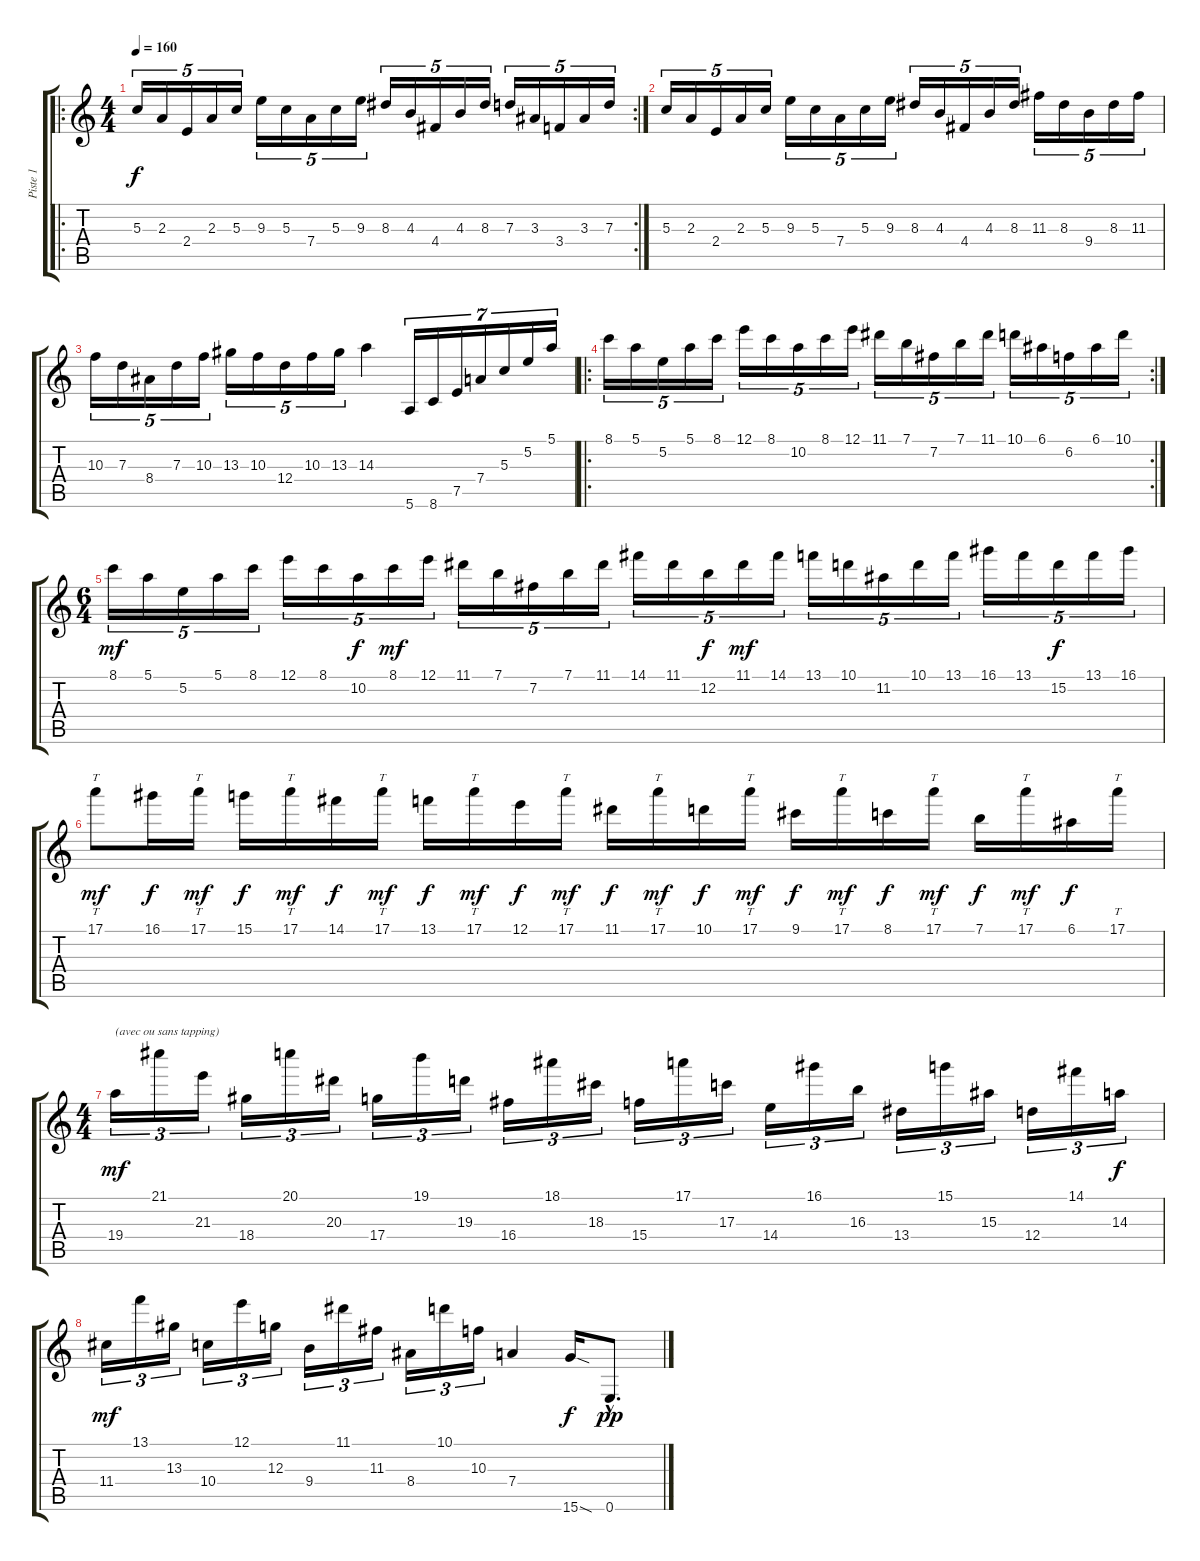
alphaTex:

\track ("Piste 1" "Piste 1") {instrument distortionguitar}
\staff {score tabs}
\tuning (E4 B3 G3 D3 A2 E2) {hide}
\ro
\rc 2
\ts (4 4)
\tempo 160
\clef g2
\ks c
5.3.16{tu (5 4) dy f} 2.3.16{tu (5 4)} 2.4.16{tu (5 4)} 2.3.16{tu (5 4)} 5.3.16{tu (5 4)} 9.3.16{tu (5 4)} 5.3.16{tu (5 4)} 7.4.16{tu (5 4)} 5.3.16{tu (5 4)} 9.3.16{tu (5 4)} 8.3.16{tu (5 4)} 4.3.16{tu (5 4)} 4.4.16{tu (5 4)} 4.3.16{tu (5 4)} 8.3.16{tu (5 4)} 7.3.16{tu (5 4)} 3.3.16{tu (5 4)} 3.4.16{tu (5 4)} 3.3.16{tu (5 4)} 7.3.16{tu (5 4)} |
5.3.16{tu (5 4)} 2.3.16{tu (5 4)} 2.4.16{tu (5 4)} 2.3.16{tu (5 4)} 5.3.16{tu (5 4)} 9.3.16{tu (5 4)} 5.3.16{tu (5 4)} 7.4.16{tu (5 4)} 5.3.16{tu (5 4)} 9.3.16{tu (5 4)} 8.3.16{tu (5 4)} 4.3.16{tu (5 4)} 4.4.16{tu (5 4)} 4.3.16{tu (5 4)} 8.3.16{tu (5 4)} 11.3.16{tu (5 4)} 8.3.16{tu (5 4)} 9.4.16{tu (5 4)} 8.3.16{tu (5 4)} 11.3.16{tu (5 4)} |
10.3.16{tu (5 4)} 7.3.16{tu (5 4)} 8.4.16{tu (5 4)} 7.3.16{tu (5 4)} 10.3.16{tu (5 4)} 13.3.16{tu (5 4)} 10.3.16{tu (5 4)} 12.4.16{tu (5 4)} 10.3.16{tu (5 4)} 13.3.16{tu (5 4)} 14.3.4 5.6.16{tu (7 4)} 8.6.16{tu (7 4)} 7.5.16{tu (7 4)} 7.4.16{tu (7 4)} 5.3.16{tu (7 4)} 5.2.16{tu (7 4)} 5.1.16{tu (7 4)} |
\ro
\rc 2
8.1.16{tu (5 4)} 5.1.16{tu (5 4)} 5.2.16{tu (5 4)} 5.1.16{tu (5 4)} 8.1.16{tu (5 4)} 12.1.16{tu (5 4)} 8.1.16{tu (5 4)} 10.2.16{tu (5 4)} 8.1.16{tu (5 4)} 12.1.16{tu (5 4)} 11.1.16{tu (5 4)} 7.1.16{tu (5 4)} 7.2.16{tu (5 4)} 7.1.16{tu (5 4)} 11.1.16{tu (5 4)} 10.1.16{tu (5 4)} 6.1.16{tu (5 4)} 6.2.16{tu (5 4)} 6.1.16{tu (5 4)} 10.1.16{tu (5 4)} |
\ts (6 4)
8.1.16{tu (5 4) dy mf} 5.1.16{tu (5 4)} 5.2.16{tu (5 4)} 5.1.16{tu (5 4)} 8.1.16{tu (5 4)} 12.1.16{tu (5 4)} 8.1.16{tu (5 4)} 10.2.16{tu (5 4) dy f} 8.1.16{tu (5 4) dy mf} 12.1.16{tu (5 4)} 11.1.16{tu (5 4)} 7.1.16{tu (5 4)} 7.2.16{tu (5 4)} 7.1.16{tu (5 4)} 11.1.16{tu (5 4)} 14.1.16{tu (5 4)} 11.1.16{tu (5 4)} 12.2.16{tu (5 4) dy f} 11.1.16{tu (5 4) dy mf} 14.1.16{tu (5 4)} 13.1.16{tu (5 4)} 10.1.16{tu (5 4)} 11.2.16{tu (5 4)} 10.1.16{tu (5 4)} 13.1.16{tu (5 4)} 16.1.16{tu (5 4)} 13.1.16{tu (5 4)} 15.2.16{tu (5 4) dy f} 13.1.16{tu (5 4)} 16.1.16{tu (5 4)} |
17.1.8{tt dy mf} 16.1.16{dy f} 17.1.16{tt dy mf} 15.1.16{dy f} 17.1.16{tt dy mf} 14.1.16{dy f} 17.1.16{tt dy mf} 13.1.16{dy f} 17.1.16{tt dy mf} 12.1.16{dy f} 17.1.16{tt dy mf} 11.1.16{dy f} 17.1.16{tt dy mf} 10.1.16{dy f} 17.1.16{tt dy mf} 9.1.16{dy f} 17.1.16{tt dy mf} 8.1.16{dy f} 17.1.16{tt dy mf} 7.1.16{dy f} 17.1.16{tt dy mf} 6.1.16{dy f} 17.1.16{tt} |
\ts (4 4)
19.4.16{tu (3 2) txt "(avec ou sans tapping)" dy mf} 21.1.16{tu (3 2)} 21.3.16{tu (3 2)} 18.4.16{tu (3 2)} 20.1.16{tu (3 2)} 20.3.16{tu (3 2)} 17.4.16{tu (3 2)} 19.1.16{tu (3 2)} 19.3.16{tu (3 2)} 16.4.16{tu (3 2)} 18.1.16{tu (3 2)} 18.3.16{tu (3 2)} 15.4.16{tu (3 2)} 17.1.16{tu (3 2)} 17.3.16{tu (3 2)} 14.4.16{tu (3 2)} 16.1.16{tu (3 2)} 16.3.16{tu (3 2)} 13.4.16{tu (3 2)} 15.1.16{tu (3 2)} 15.3.16{tu (3 2)} 12.4.16{tu (3 2)} 14.1.16{tu (3 2)} 14.3.16{tu (3 2) dy f} |
11.4.16{tu (3 2) dy mf} 13.1.16{tu (3 2)} 13.3.16{tu (3 2)} 10.4.16{tu (3 2)} 12.1.16{tu (3 2)} 12.3.16{tu (3 2)} 9.4.16{tu (3 2)} 11.1.16{tu (3 2)} 11.3.16{tu (3 2)} 8.4.16{tu (3 2)} 10.1.16{tu (3 2)} 10.3.16{tu (3 2)} 7.4.4 15.6{sod}.16{dy f} 0.6{hac}.8{d dy pp}
